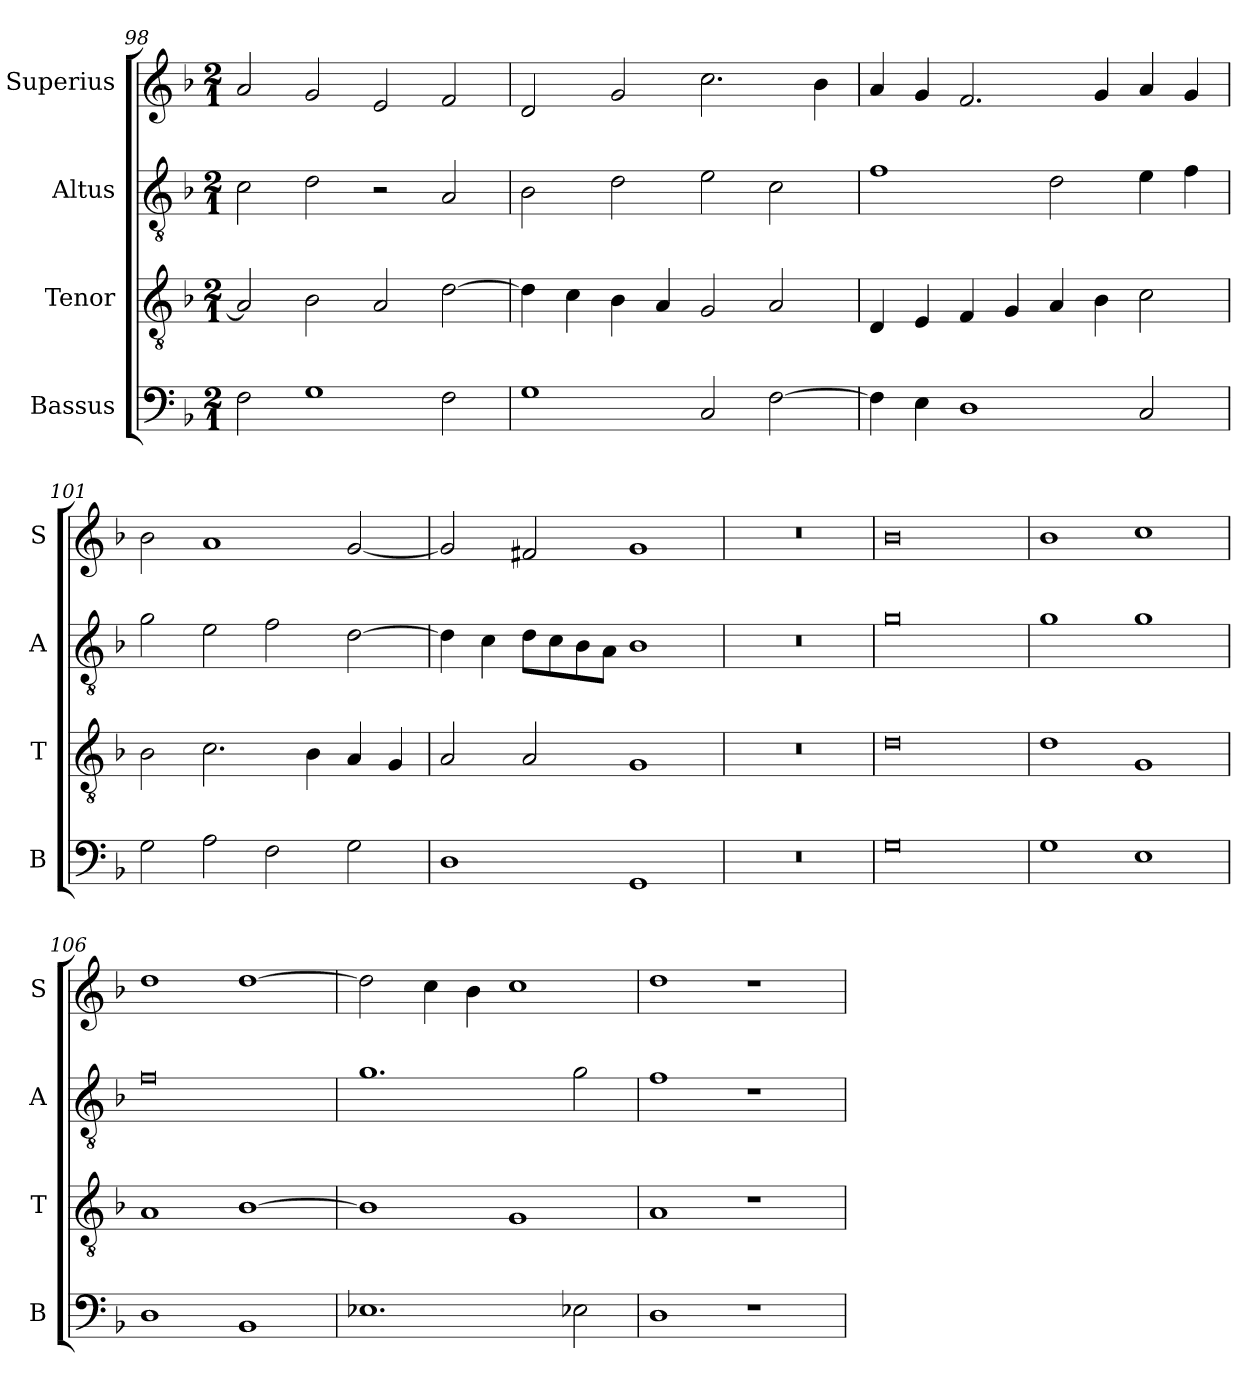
**kern	**kern	**kern	**kern
*part4	*part3	*part2	*part1
*staff4	*staff3	*staff2	*staff1
*I"Bassus	*I"Tenor	*I"Altus	*I"Superius
*I'B	*I'T	*I'A	*I'S
*clefF4	*clefGv2	*clefGv2	*clefG2
*k[b-]	*k[b-]	*k[b-]	*k[b-]
*F:	*F:	*F:	*F:
*M2/1	*M2/1	*M2/1	*M2/1
=98	=98	=98	=98
2F	2A]	2c	2a
1G	2B-	2d	2g
.	2A	2r	2e
2F	[2d	2A	2f
=99	=99	=99	=99
1G	4d]	2B-	2d
.	4c	.	.
.	4B-	2d	2g
.	4A	.	.
2C	2G	2e	2.cc
[2F	2A	2c	.
.	.	.	4b-
=100	=100	=100	=100
4F]	4D	1f	4a
4E	4E	.	4g
1D	4F	.	2.f
.	4G	.	.
.	4A	2d	.
.	4B-	.	4g
2C	2c	4e	4a
.	.	4f	4g
=101	=101	=101	=101
2G	2B-	2g	2b-
2A	2.c	2e	1a
2F	.	2f	.
.	4B-	.	.
2G	4A	[2d	[2g
.	4G	.	.
=102	=102	=102	=102
1D	2A	4d]	2g]
.	.	4c	.
.	2A	8dL	2f#X
.	.	8c	.
.	.	8B-	.
.	.	8AJ	.
1GG	1G	1B-	1g
=103	=103	=103	=103
0r	0r	0r	0r
=104	=104	=104	=104
0G	0d	0g	0b-
=105	=105	=105	=105
1G	1d	1g	1b-
1E	1G	1g	1cc
=106	=106	=106	=106
1D	1A	0f	1dd
1BB-	[1B-	.	[1dd
=107	=107	=107	=107
1.E-X	1B-]	1.g	2dd]
.	.	.	4cc
.	.	.	4b-
.	1G	.	1cc
2E-X	.	2g	.
=108	=108	=108	=108
1D	1A	1f	1dd
1r	1r	1r	1r
=	=	=	=
*-	*-	*-	*-
